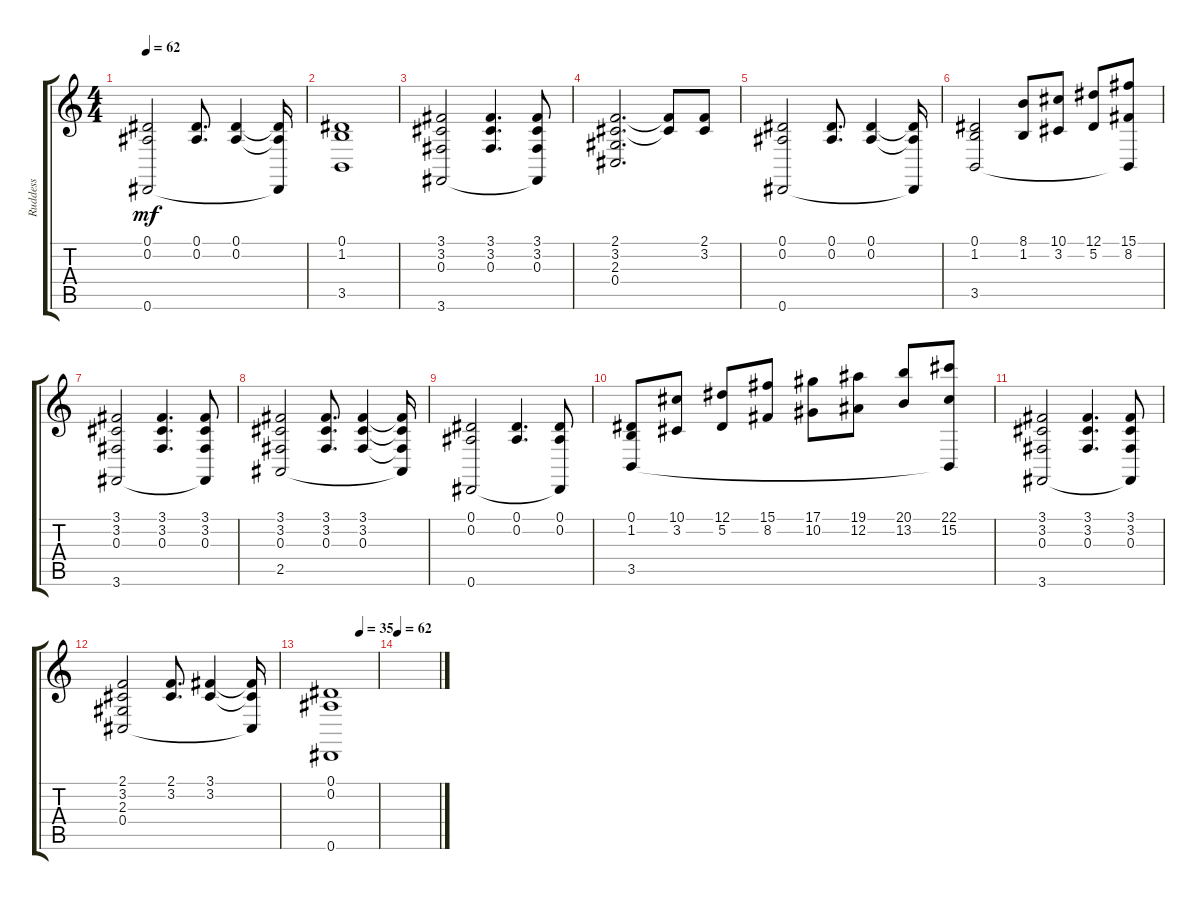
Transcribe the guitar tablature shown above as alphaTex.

\track ("Ruddess" "Ruddess") {instrument synthstrings1}
\staff {score tabs}
\tuning (Eb4 Bb3 Gb3 Db3 Ab2 Eb2) {hide}
\ts (4 4)
\tempo 62
\clef g2
\ks c
(0.1 0.2 0.6).2{dy mf} (0.1 0.2).8{d} (0.1 0.2).4 (0.1{t} 0.2{t} 0.6{t}).16 |
(0.1 1.2 3.5).1 |
(3.1 3.2 0.3 3.6).2 (3.1 3.2 0.3).4{d} (3.1 3.2 0.3 3.6{t}).8 |
(2.1 3.2 2.3 0.4).2{d} (2.1{t} 3.2{t}).8 (2.1 3.2).8 |
(0.1 0.2 0.6).2 (0.1 0.2).8{d} (0.1 0.2).4 (0.1{t} 0.2{t} 0.6{t}).16 |
(0.1 1.2 3.5).2 (8.1 1.2).8 (10.1 3.2).8 (12.1 5.2).8 (15.1 8.2 3.5{t}).8 |
(3.1 3.2 0.3 3.6).2 (3.1 3.2 0.3).4{d} (3.1 3.2 0.3 3.6{t}).8 |
(3.1 3.2 0.3 2.5).2 (3.1 3.2 0.3).8{d} (3.1 3.2 0.3).4 (3.1{t} 3.2{t} 0.3{t} 2.5{t}).16 |
(0.1 0.2 0.6).2 (0.1 0.2).4{d} (0.1 0.2 0.6{t}).8 |
(0.1 1.2 3.5).8 (10.1 3.2).8 (12.1 5.2).8 (15.1 8.2).8 (17.1 10.2).8 (19.1 12.2).8 (20.1 13.2).8 (22.1 15.2 3.5{t}).8 |
(3.1 3.2 0.3 3.6).2 (3.1 3.2 0.3).4{d} (3.1 3.2 0.3 3.6{t}).8 |
(2.1 3.2 2.3 0.4).2 (2.1 3.2).8{d} (3.1 3.2).4 (3.1{t} 3.2{t} 0.4{t}).16 |
\tempo (35 0.625)
(0.1 0.2 0.6).1 |
\tempo 62
